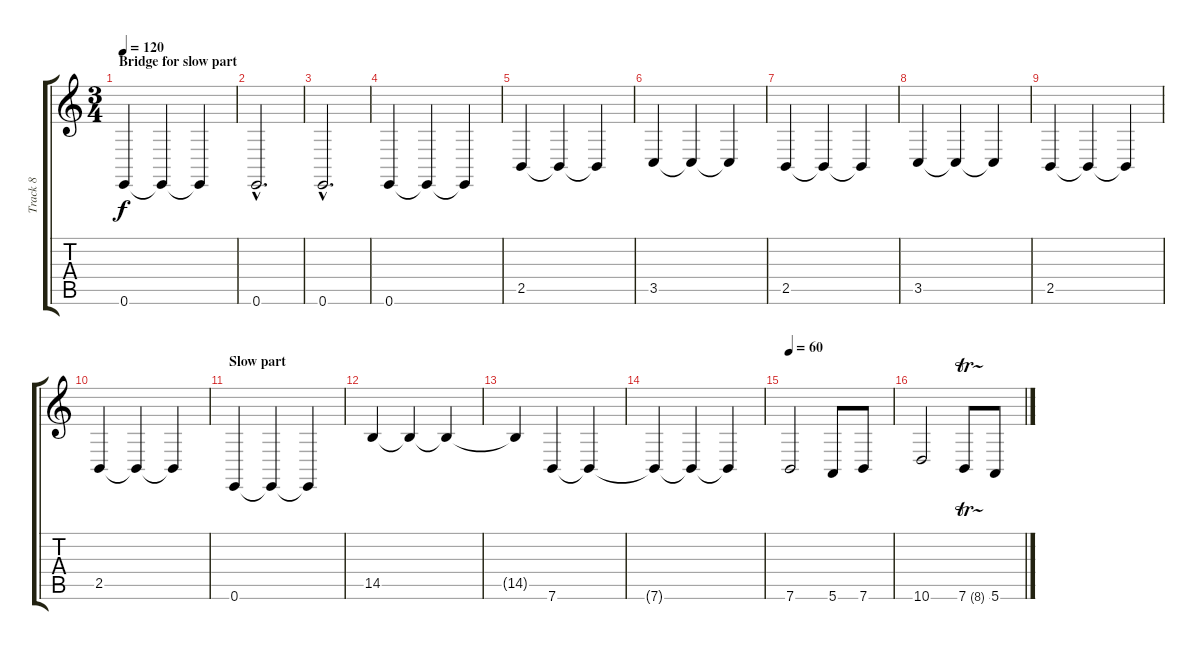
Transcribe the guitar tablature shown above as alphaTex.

\track ("Track 8" "Track 8") {instrument synthstrings2}
\staff {score tabs}
\tuning (E4 B3 G3 D3 A2 E2) {hide}
\ts (3 4)
\section ("" "Bridge for slow part")
\tempo 120
\clef g2
\ks c
0.6.4{dy f} 0.6{t}.4 0.6{t}.4 |
0.6{hac}.2{d} |
0.6{hac}.2{d} |
0.6.4 0.6{t}.4 0.6{t}.4 |
2.5.4 2.5{t}.4 2.5{t}.4 |
3.5.4 3.5{t}.4 3.5{t}.4 |
2.5.4 2.5{t}.4 2.5{t}.4 |
3.5.4 3.5{t}.4 3.5{t}.4 |
2.5.4 2.5{t}.4 2.5{t}.4 |
2.5.4 2.5{t}.4 2.5{t}.4 |
\section ("" "Slow part")
0.6.4 0.6{t}.4 0.6{t}.4 |
14.5.4 14.5{t}.4 14.5{t}.4 |
14.5{t}.4 7.6.4 7.6{t}.4 |
7.6{t}.4 7.6{t}.4 7.6{t}.4 |
\tempo 60
7.6.2 5.6.8 7.6.8 |
10.6.2 7.6{tr (8 16)}.8 5.6.8
